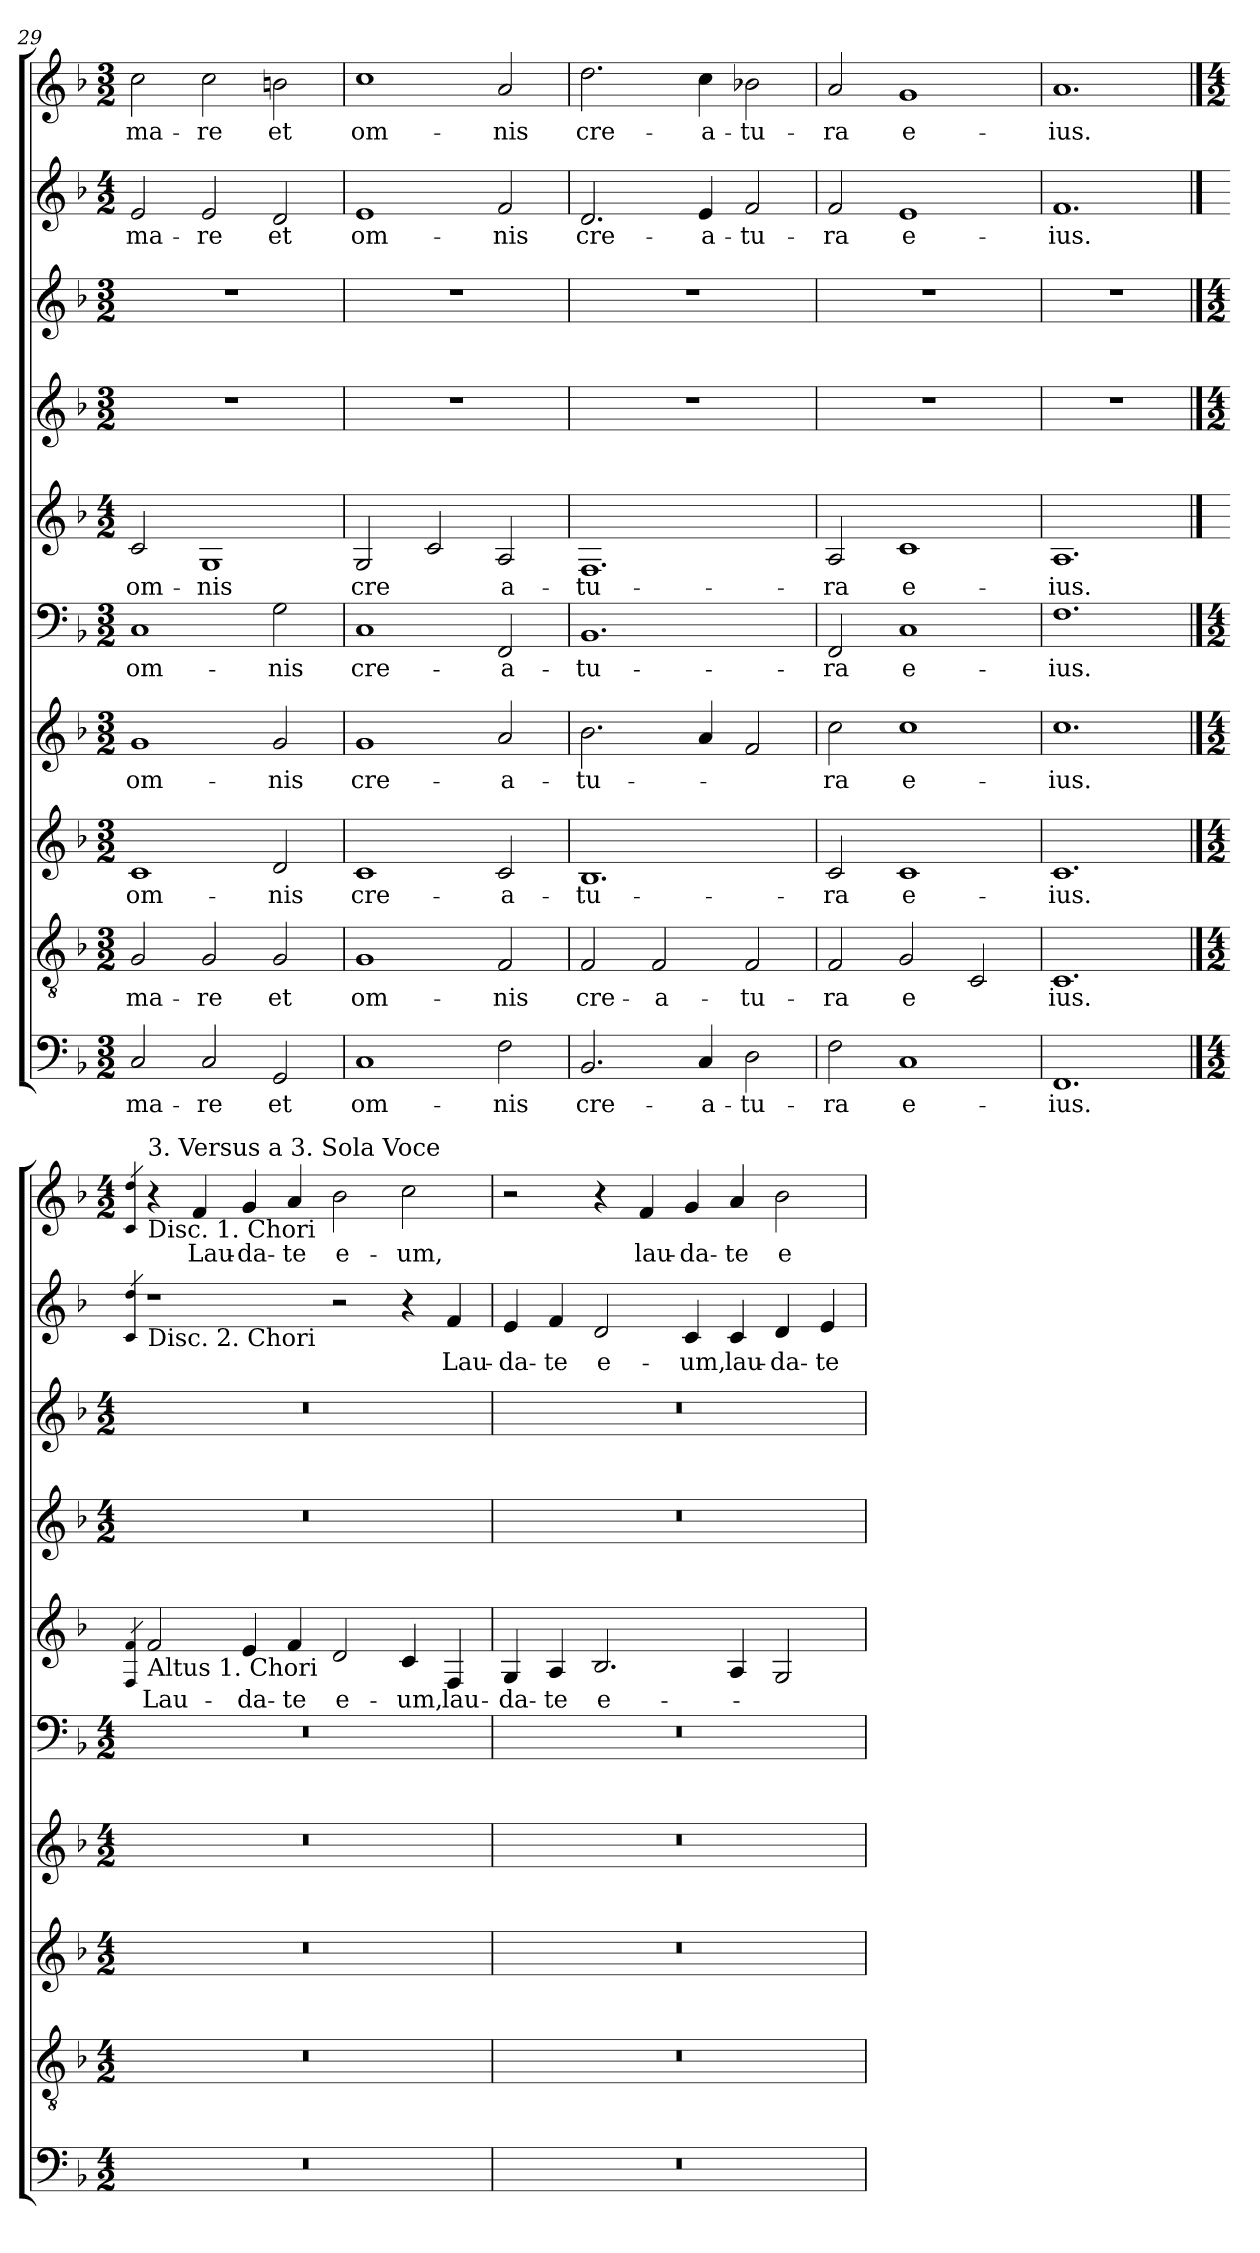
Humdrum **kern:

**kern	**text	**kern	**text	**kern	**text	**kern	**text	**kern	**text	**kern	**text	**kern	**kern	**kern	**text	**kern	**text
*part10	*part10	*part9	*part9	*part8	*part8	*part7	*part7	*part6	*part6	*part5	*part5	*part4	*part3	*part2	*part2	*part1	*part1
*staff10	*staff10	*staff9	*staff9	*staff8	*staff8	*staff7	*staff7	*staff6	*staff6	*staff5	*staff5	*staff4	*staff3	*staff2	*staff2	*staff1	*staff1
*clefF4	*	*clefGv2	*	*clefG2	*	*clefG2	*	*clefF4	*	*clefG2	*	*clefG2	*clefG2	*clefG2	*	*clefG2	*
*k[b-]	*	*k[b-]	*	*k[b-]	*	*k[b-]	*	*k[b-]	*	*k[b-]	*	*k[b-]	*k[b-]	*k[b-]	*	*k[b-]	*
*F:	*	*F:	*	*F:	*	*F:	*	*F:	*	*F:	*	*F:	*F:	*F:	*	*F:	*
*M3/2	*	*M3/2	*	*M3/2	*	*M3/2	*	*M3/2	*	*M4/2	*	*M3/2	*M3/2	*M4/2	*	*M3/2	*
=29	=29	=29	=29	=29	=29	=29	=29	=29	=29	=29	=29	=29	=29	=29	=29	=29	=29
!	!LO:LY:b	!	!LO:LY:b	!	!LO:LY:b	!	!LO:LY:b	!	!LO:LY:b	!	!LO:LY:b	!	!	!	!LO:LY:b	!	!LO:LY:b
2C/	ma-	2G/	ma-	1c	om-	1g	om-	1C	om-	2c/	om-	1.r	1.r	2e/	ma-	2cc\	ma-
!	!LO:LY:b	!	!LO:LY:b	!	!	!	!	!	!	!	!LO:LY:b	!	!	!	!LO:LY:b	!	!LO:LY:b
2C/	-re	2G/	-re	.	.	.	.	.	.	1G	-nis	.	.	2e/	-re	2cc\	-re
!	!LO:LY:b	!	!LO:LY:b	!	!LO:LY:b	!	!LO:LY:b	!	!LO:LY:b	!	!	!	!	!	!LO:LY:b	!	!LO:LY:b
2GG/	et	2G/	et	2d/	-nis	2g/	-nis	2G\	-nis	.	.	.	.	2d/	et	2bn\	et
=30	=30	=30	=30	=30	=30	=30	=30	=30	=30	=30	=30	=30	=30	=30	=30	=30	=30
!	!LO:LY:b	!	!LO:LY:b	!	!LO:LY:b	!	!LO:LY:b	!	!LO:LY:b	!	!LO:LY:b	!	!	!	!LO:LY:b	!	!LO:LY:b
1C	om-	1G	om-	1c	cre-	1g	cre-	1C	cre-	2G/	cre	1.r	1.r	1e	om-	1cc	om-
!	!	!	!	!	!	!	!	!	!	!	!LO:LY:b	!	!	!	!	!	!
.	.	.	.	.	.	.	.	.	.	2c/	­	.	.	.	.	.	.
!	!LO:LY:b	!	!LO:LY:b	!	!LO:LY:b	!	!LO:LY:b	!	!LO:LY:b	!	!LO:LY:b	!	!	!	!LO:LY:b	!	!LO:LY:b
2F\	-nis	2F/	-nis	2c/	-a-	2a/	-a-	2FF/	-a-	2A/	a-	.	.	2f/	-nis	2a/	-nis
=31	=31	=31	=31	=31	=31	=31	=31	=31	=31	=31	=31	=31	=31	=31	=31	=31	=31
!	!LO:LY:b	!	!LO:LY:b	!	!LO:LY:b	!	!LO:LY:b	!	!LO:LY:b	!	!LO:LY:b	!	!	!	!LO:LY:b	!	!LO:LY:b
2.BB-/	cre-	2F/	cre-	1.B-	-tu-	2.b-\	-tu-	1.BB-	-tu-	1.F	-tu-	1.r	1.r	2.d/	cre-	2.dd\	cre-
!	!	!	!LO:LY:b	!	!	!	!	!	!	!	!	!	!	!	!	!	!
.	.	2F/	-a-	.	.	.	.	.	.	.	.	.	.	.	.	.	.
!	!LO:LY:b	!	!	!	!	!	!	!	!	!	!	!	!	!	!LO:LY:b	!	!LO:LY:b
4C/	-a-	.	.	.	.	4a/	.	.	.	.	.	.	.	4e/	-a-	4cc\	-a-
!	!LO:LY:b	!	!LO:LY:b	!	!	!	!LO:LY:b	!	!	!	!	!	!	!	!LO:LY:b	!	!LO:LY:b
2D\	-tu-	2F/	-tu-	.	.	2f/	-­	.	.	.	.	.	.	2f/	-tu-	2b-X\	-tu-
=32	=32	=32	=32	=32	=32	=32	=32	=32	=32	=32	=32	=32	=32	=32	=32	=32	=32
!	!LO:LY:b	!	!LO:LY:b	!	!LO:LY:b	!	!LO:LY:b	!	!LO:LY:b	!	!LO:LY:b	!	!	!	!LO:LY:b	!	!LO:LY:b
2F\	-ra	2F/	-ra	2c/	-ra	2cc\	ra	2FF/	-ra	2A/	-ra	1.r	1.r	2f/	-ra	2a/	-ra
!	!LO:LY:b	!	!LO:LY:b	!	!LO:LY:b	!	!LO:LY:b	!	!LO:LY:b	!	!LO:LY:b	!	!	!	!LO:LY:b	!	!LO:LY:b
1C	e-	2G/	e	1c	e-	1cc	e-	1C	e-	1c	e-	.	.	1e	e-	1g	e-
!	!	!	!LO:LY:b	!	!	!	!	!	!	!	!	!	!	!	!	!	!
.	.	2C/	­	.	.	.	.	.	.	.	.	.	.	.	.	.	.
=33	=33	=33	=33	=33	=33	=33	=33	=33	=33	=33	=33	=33	=33	=33	=33	=33	=33
!	!LO:LY:b	!	!LO:LY:b	!	!LO:LY:b	!	!LO:LY:b	!	!LO:LY:b	!	!LO:LY:b	!	!	!	!LO:LY:b	!	!LO:LY:b
1.FF	-ius.	1.C	ius.	1.c	-ius.	1.cc	-ius.	1.F	-ius.	1.A	-ius.	1.r	1.r	1.f	-ius.	1.a	-ius.
!!LO:LB:g=z
==34	==34	==34	==34	==34	==34	==34	==34	==34	==34	==34	==34	==34	==34	==34	==34	==34	==34
*M4/2	*	*M4/2	*	*M4/2	*	*M4/2	*	*M4/2	*	*	*	*M4/2	*M4/2	*	*	*M4/2	*
!	!	!	!	!	!	!	!	!	!	!	!	!	!	!	!	!LO:N:n=1:head=solid	!
!	!	!	!	!	!	!	!	!	!	!	!	!	!	!LO:N:n=1:head=solid	!	!LO:N:n=2:head=solid	!
!	!	!	!	!	!	!	!	!	!	!LO:N:n=1:head=solid	!	!	!	!LO:N:n=2:head=solid	!	!	!
!	!	!	!	!	!	!	!	!	!	!LO:N:n=2:head=solid	!	!	!	!	!	!	!
.	.	.	.	.	.	.	.	.	.	4qF/ 4qf/	.	.	.	4qc/ 4qdd/	.	4qc/ 4qdd/	.
!	!	!	!	!	!	!	!	!	!	!	!	!	!	!	!	!LO:TX:b:t=Disc. 1. Chori	!
!	!	!	!	!	!	!	!	!	!	!	!	!	!	!	!	!LO:TX:a:t=3. Versus a 3. Sola Voce	!
!	!	!	!	!	!	!	!	!	!	!	!	!	!	!LO:TX:b:t=Disc. 2. Chori	!	!	!
!	!	!	!	!	!	!	!	!	!	!LO:TX:b:t=Altus 1. Chori	!	!	!	!	!	!	!
!	!	!	!	!	!	!	!	!	!	!	!LO:LY:b	!	!	!	!	!	!
0r	.	0r	.	0r	.	0r	.	0r	.	2f/	Lau-	0r	0r	1r	.	4r	.
!	!	!	!	!	!	!	!	!	!	!	!	!	!	!	!	!	!LO:LY:b
.	.	.	.	.	.	.	.	.	.	.	.	.	.	.	.	4f/	Lau-
!	!	!	!	!	!	!	!	!	!	!	!LO:LY:b	!	!	!	!	!	!LO:LY:b
.	.	.	.	.	.	.	.	.	.	4e/	-da-	.	.	.	.	4g/	-da-
!	!	!	!	!	!	!	!	!	!	!	!LO:LY:b	!	!	!	!	!	!LO:LY:b
.	.	.	.	.	.	.	.	.	.	4f/	-te	.	.	.	.	4a/	-te
!	!	!	!	!	!	!	!	!	!	!	!LO:LY:b	!	!	!	!	!	!LO:LY:b
.	.	.	.	.	.	.	.	.	.	2d/	e-	.	.	2r	.	2b-\	e-
!	!	!	!	!	!	!	!	!	!	!	!LO:LY:b	!	!	!	!	!	!LO:LY:b
.	.	.	.	.	.	.	.	.	.	4c/	-um,	.	.	4r	.	2cc\	-um,
!	!	!	!	!	!	!	!	!	!	!	!LO:LY:b	!	!	!	!LO:LY:b	!	!
.	.	.	.	.	.	.	.	.	.	4F/	lau-	.	.	4f/	Lau-	.	.
=35	=35	=35	=35	=35	=35	=35	=35	=35	=35	=35	=35	=35	=35	=35	=35	=35	=35
!	!	!	!	!	!	!	!	!	!	!	!LO:LY:b	!	!	!	!LO:LY:b	!	!
0r	.	0r	.	0r	.	0r	.	0r	.	4G/	-da-	0r	0r	4e/	-da-	2r	.
!	!	!	!	!	!	!	!	!	!	!	!LO:LY:b	!	!	!	!LO:LY:b	!	!
.	.	.	.	.	.	.	.	.	.	4A/	-te	.	.	4f/	-te	.	.
!	!	!	!	!	!	!	!	!	!	!	!LO:LY:b	!	!	!	!LO:LY:b	!	!
.	.	.	.	.	.	.	.	.	.	2.B-/	e-	.	.	2d/	e-	4r	.
!	!	!	!	!	!	!	!	!	!	!	!	!	!	!	!	!	!LO:LY:b
.	.	.	.	.	.	.	.	.	.	.	.	.	.	.	.	4f/	lau-
!	!	!	!	!	!	!	!	!	!	!	!	!	!	!	!LO:LY:b	!	!LO:LY:b
.	.	.	.	.	.	.	.	.	.	.	.	.	.	4c/	-um,	4g/	-da-
!	!	!	!	!	!	!	!	!	!	!	!	!	!	!	!LO:LY:b	!	!LO:LY:b
.	.	.	.	.	.	.	.	.	.	4A/	.	.	.	4c/	lau-	4a/	-te
!	!	!	!	!	!	!	!	!	!	!	!	!	!	!	!LO:LY:b	!	!LO:LY:b
.	.	.	.	.	.	.	.	.	.	2G/	.	.	.	4d/	-da-	2b-\	e-
!	!	!	!	!	!	!	!	!	!	!	!	!	!	!	!LO:LY:b	!	!
.	.	.	.	.	.	.	.	.	.	.	.	.	.	4e/	-te	.	.
=	=	=	=	=	=	=	=	=	=	=	=	=	=	=	=	=	=
*-	*-	*-	*-	*-	*-	*-	*-	*-	*-	*-	*-	*-	*-	*-	*-	*-	*-
